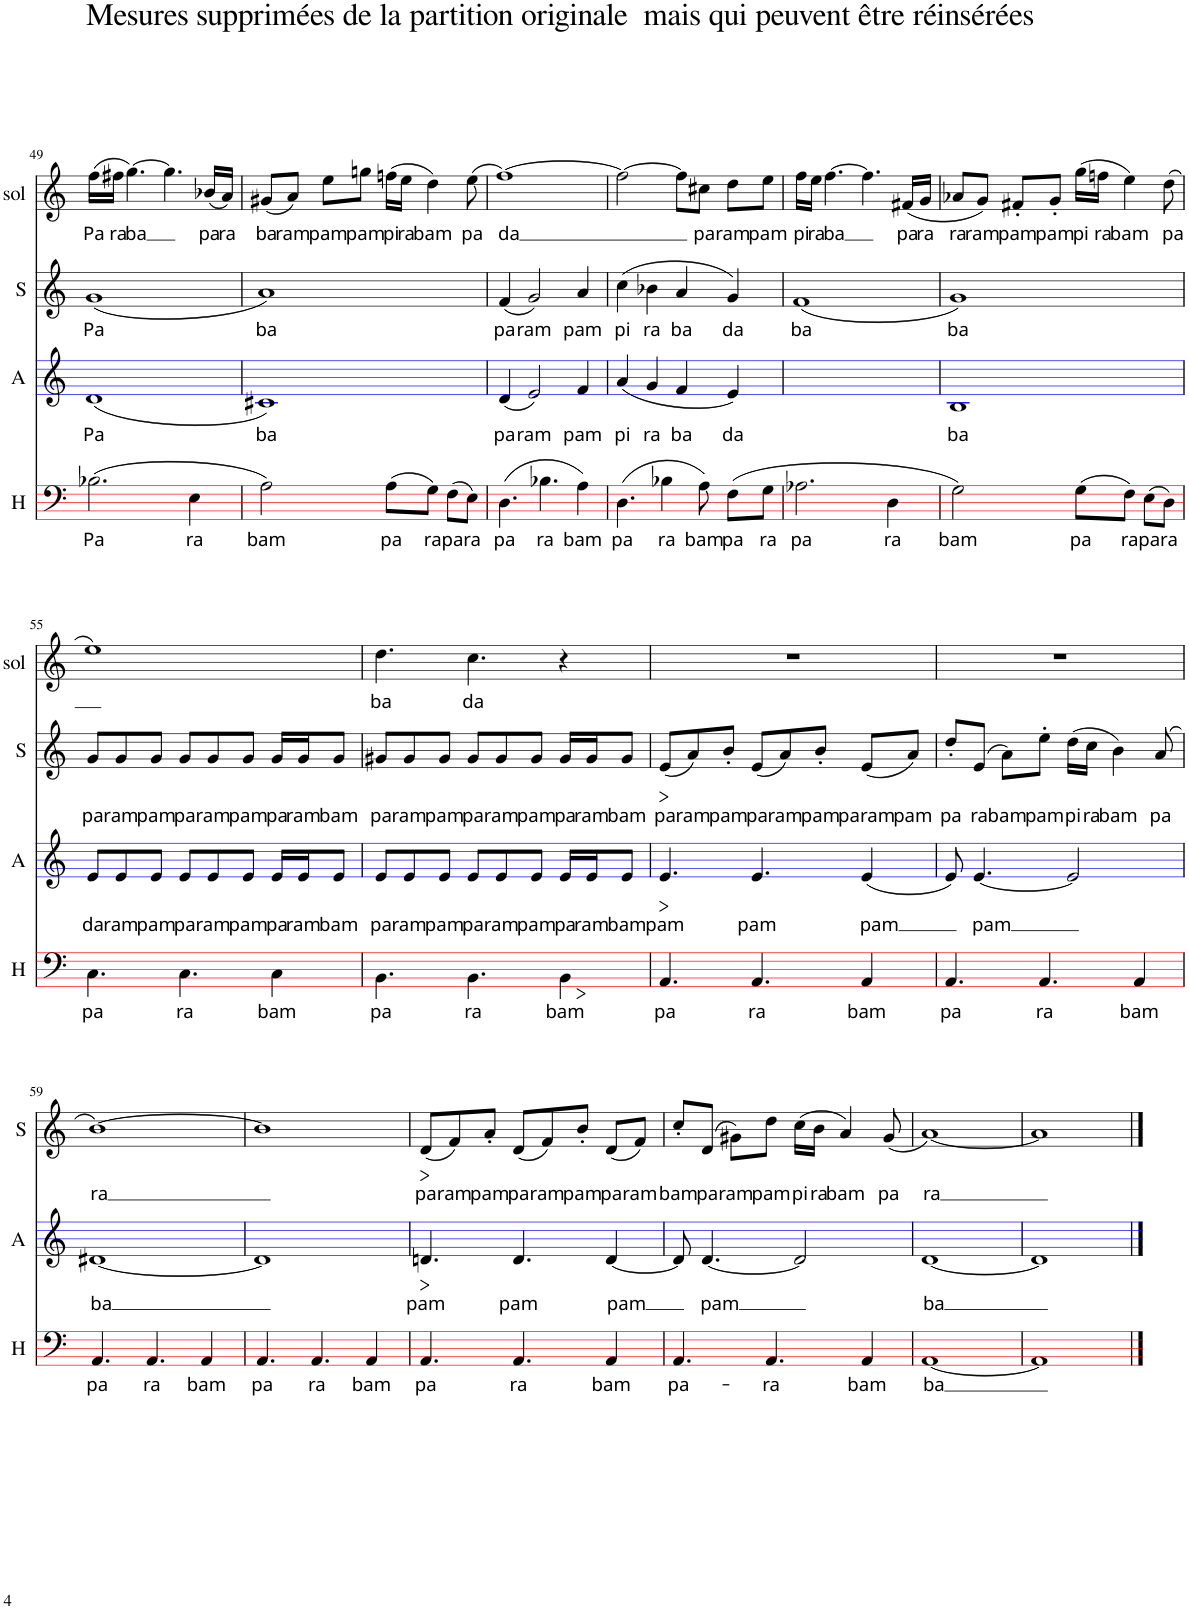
**kern	**text	**dynam	**kern	**text	**dynam	**kern	**text	**dynam	**kern	**text
*part4	*part4	*part4	*part3	*part3	*part3	*part2	*part2	*part2	*part1	*part1
*staff4	*staff4	*staff4	*staff3	*staff3	*staff3	*staff2	*staff2	*staff2	*staff1	*staff1
*I"H.	*	*	*I"Alto	*	*	*I"Sop	*	*	*I"Sol	*
*I'H	*	*	*I'A	*	*	*I'S	*	*	*I'sol	*
!!LO:PB:g=z
*clefF4	*	*	*clefG2	*	*	*clefG2	*	*	*clefG2	*
*	*	*	*	*	*	*Trd5c9	*	*	*	*
*k[]	*	*	*k[]	*	*	*k[]	*	*	*k[]	*
*M4/4	*	*	*M4/4	*	*	*M4/4	*	*	*M4/4	*
=49	=49	=49	=49	=49	=49	=49	=49	=49	=49	=49
!	!LO:LY:b	!	!	!LO:LY:b	!	!	!LO:LY:b	!	!	!LO:LY:b
(>2.B-X\	Pa	.	(<1d	Pa	.	(<1g	Pa	.	(>16ff\LL	Pa
!	!	!	!	!	!	!	!	!	!	!LO:LY:b
.	.	.	.	.	.	.	.	.	16ff#X\JJ	ra
!	!	!	!	!	!	!	!	!	!	!LO:LY:b
.	.	.	.	.	.	.	.	.	[>4.gg\)	ba
.	.	.	.	.	.	.	.	.	4.gg\]	.
!	!LO:LY:b	!	!	!	!	!	!	!	!	!
4E\	ra	.	.	.	.	.	.	.	.	.
!	!	!	!	!	!	!	!	!	!	!LO:LY:b
.	.	.	.	.	.	.	.	.	(<16b-X/LL	pa
!	!	!	!	!	!	!	!	!	!	!LO:LY:b
.	.	.	.	.	.	.	.	.	16a/JJ)	ra
=50	=50	=50	=50	=50	=50	=50	=50	=50	=50	=50
!	!LO:LY:b	!	!	!LO:LY:b	!	!	!LO:LY:b	!	!	!LO:LY:b
2A\)	bam	.	1c#X)	ba	.	1a)	ba	.	(<8g#X/L	ba
!	!	!	!	!	!	!	!	!	!	!LO:LY:b
.	.	.	.	.	.	.	.	.	8a/J)	ram
!	!	!	!	!	!	!	!	!	!	!LO:LY:b
.	.	.	.	.	.	.	.	.	8ee\L	pam
!	!	!	!	!	!	!	!	!	!	!LO:LY:b
.	.	.	.	.	.	.	.	.	8ggn\J	pam
!	!LO:LY:b	!	!	!	!	!	!	!	!	!LO:LY:b
(>8A\L	pa	.	.	.	.	.	.	.	(>16ffn\LL	pi
!	!	!	!	!	!	!	!	!	!	!LO:LY:b
.	.	.	.	.	.	.	.	.	16ee\JJ	ra
!	!LO:LY:b	!	!	!	!	!	!	!	!	!LO:LY:b
8G\J)	ra	.	.	.	.	.	.	.	4dd\)	bam
!	!LO:LY:b	!	!	!	!	!	!	!	!	!
(>8F\L	pa	.	.	.	.	.	.	.	.	.
!	!LO:LY:b	!	!	!	!	!	!	!	!	!LO:LY:b
8E\J)	ra	.	.	.	.	.	.	.	(>8ee\	pa
=51	=51	=51	=51	=51	=51	=51	=51	=51	=51	=51
!	!LO:LY:b	!	!	!LO:LY:b	!	!	!LO:LY:b	!	!	!LO:LY:b
(>4.D\	pa	.	(<4d/	pa	.	(<4f/	pa	.	[1ff)	da
!	!	!	!	!LO:LY:b	!	!	!LO:LY:b	!	!	!
.	.	.	2e/)	ram	.	2g/)	ram	.	.	.
!	!LO:LY:b	!	!	!	!	!	!	!	!	!
4.B-X\	ra	.	.	.	.	.	.	.	.	.
!	!LO:LY:b	!	!	!LO:LY:b	!	!	!LO:LY:b	!	!	!
4A\)	bam	.	4f/	pam	.	4a/	pam	.	.	.
=52	=52	=52	=52	=52	=52	=52	=52	=52	=52	=52
!	!LO:LY:b	!	!	!LO:LY:b	!	!	!LO:LY:b	!	!	!
(>4.D\	pa	.	(<4a/	pi	.	(>4cc\	pi	.	2ff\_	.
!	!	!	!	!LO:LY:b	!	!	!LO:LY:b	!	!	!
.	.	.	4g/	ra	.	4b-X\	ra	.	.	.
!	!LO:LY:b	!	!	!	!	!	!	!	!	!
4B-X\	ra	.	.	.	.	.	.	.	.	.
!	!	!	!	!LO:LY:b	!	!	!LO:LY:b	!	!	!
.	.	.	4f/	ba	.	4a/	ba	.	8ff\L]	.
!	!LO:LY:b	!	!	!	!	!	!	!	!	!LO:LY:b
8A\)	bam	.	.	.	.	.	.	.	8cc#X\J	pa
!	!LO:LY:b	!	!	!LO:LY:b	!	!	!LO:LY:b	!	!	!LO:LY:b
(>8F\L	pa	.	4e/)	da	.	4g/)	da	.	8dd\L	ram
!	!LO:LY:b	!	!	!	!	!	!	!	!	!LO:LY:b
8G\J	ra	.	.	.	.	.	.	.	8ee\J	pam
=53	=53	=53	=53	=53	=53	=53	=53	=53	=53	=53
!	!LO:LY:b	!	!	!	!	!	!LO:LY:b	!	!	!LO:LY:b
2.A-X\	pa	.	1ryy	.	.	(<1f	ba	.	16ff\LL	pi
!	!	!	!	!	!	!	!	!	!	!LO:LY:b
.	.	.	.	.	.	.	.	.	16ee\JJ	ra
!	!	!	!	!	!	!	!	!	!	!LO:LY:b
.	.	.	.	.	.	.	.	.	[>4.ff\	ba
.	.	.	.	.	.	.	.	.	4.ff\]	.
!	!LO:LY:b	!	!	!	!	!	!	!	!	!
4D\	ra	.	.	.	.	.	.	.	.	.
!	!	!	!	!	!	!	!	!	!	!LO:LY:b
.	.	.	.	.	.	.	.	.	(<16f#X/LL	pa
!	!	!	!	!	!	!	!	!	!	!LO:LY:b
.	.	.	.	.	.	.	.	.	16g/JJ	ra
=54	=54	=54	=54	=54	=54	=54	=54	=54	=54	=54
!	!LO:LY:b	!	!	!LO:LY:b	!	!	!LO:LY:b	!	!	!LO:LY:b
2G\)	bam	.	1B	ba	.	1g)	ba	.	8a-X/L	ra
!	!	!	!	!	!	!	!	!	!	!LO:LY:b
.	.	.	.	.	.	.	.	.	8g/J)	ram
!	!	!	!	!	!	!	!	!	!	!LO:LY:b
.	.	.	.	.	.	.	.	.	8f#X'/L	pam
!	!	!	!	!	!	!	!	!	!	!LO:LY:b
.	.	.	.	.	.	.	.	.	8g'/J	pam
!	!LO:LY:b	!	!	!	!	!	!	!	!	!LO:LY:b
(>8G\L	pa	.	.	.	.	.	.	.	(>16gg\LL	pi
!	!	!	!	!	!	!	!	!	!	!LO:LY:b
.	.	.	.	.	.	.	.	.	16ffn\JJ	ra
!	!LO:LY:b	!	!	!	!	!	!	!	!	!LO:LY:b
8F\J)	ra	.	.	.	.	.	.	.	4ee\)	bam
!	!LO:LY:b	!	!	!	!	!	!	!	!	!
(>8E\L	pa	.	.	.	.	.	.	.	.	.
!	!LO:LY:b	!	!	!	!	!	!	!	!	!LO:LY:b
8D\J)	ra	.	.	.	.	.	.	.	(>8dd\	pa
.	.	.	.	.	]	.	.	]	.	.
!!LO:LB:g=z
=55	=55	=55	=55	=55	=55	=55	=55	=55	=55	=55
!	!LO:LY:b	!LO:HP:b	!	!LO:LY:b	!LO:HP:b	!	!LO:LY:b	!LO:HP:b	!	!
4.C\	pa	>	8e/L	da	>	8g/L	pa	>	1ee)	.
!	!	!	!	!LO:LY:b	!	!	!LO:LY:b	!	!	!
.	.	.	8e/	ram	.	8g/	ram	.	.	.
!	!	!	!	!LO:LY:b	!	!	!LO:LY:b	!	!	!
.	.	.	8e/J	pam	.	8g/J	pam	.	.	.
!	!LO:LY:b	!	!	!LO:LY:b	!	!	!LO:LY:b	!	!	!
4.C\	ra	.	8e/L	pa	.	8g/L	pa	.	.	.
!	!	!	!	!LO:LY:b	!	!	!LO:LY:b	!	!	!
.	.	.	8e/	ram	.	8g/	ram	.	.	.
!	!	!	!	!LO:LY:b	!	!	!LO:LY:b	!	!	!
.	.	.	8e/J	pam	.	8g/J	pam	.	.	.
!	!LO:LY:b	!	!	!LO:LY:b	!	!	!LO:LY:b	!	!	!
4C\	bam	.	16e/LL	pa	.	16g/LL	pa	.	.	.
!	!	!	!	!LO:LY:b	!	!	!LO:LY:b	!	!	!
.	.	.	16e/J	ram	.	16g/J	ram	.	.	.
!	!	!	!	!LO:LY:b	!	!	!LO:LY:b	!	!	!
.	.	.	8e/J	bam	.	8g/J	bam	.	.	.
=56	=56	=56	=56	=56	=56	=56	=56	=56	=56	=56
!	!LO:LY:b	!	!	!LO:LY:b	!	!	!LO:LY:b	!	!	!LO:LY:b
4.BB\	pa	.	8e/L	pa	.	8g#X/L	pa	.	4.dd\	ba
!	!	!	!	!LO:LY:b	!	!	!LO:LY:b	!	!	!
.	.	.	8e/	ram	.	8g#/	ram	.	.	.
!	!	!	!	!LO:LY:b	!	!	!LO:LY:b	!	!	!
.	.	.	8e/J	pam	.	8g#/J	pam	.	.	.
!	!LO:LY:b	!	!	!LO:LY:b	!	!	!LO:LY:b	!	!	!LO:LY:b
4.BB\	ra	.	8e/L	pa	.	8g#/L	pa	.	4.cc\	da
!	!	!	!	!LO:LY:b	!	!	!LO:LY:b	!	!	!
.	.	.	8e/	ram	.	8g#/	ram	.	.	.
!	!	!	!	!LO:LY:b	!	!	!LO:LY:b	!	!	!
.	.	.	8e/J	pam	.	8g#/J	pam	.	.	.
!	!LO:LY:b	!	!	!LO:LY:b	!	!	!LO:LY:b	!	!	!
4BB\	bam	]	16e/LL	pa	.	16g#/LL	pa	.	4r	.
!	!	!	!	!LO:LY:b	!	!	!LO:LY:b	!	!	!
.	.	.	16e/J	ram	.	16g#/J	ram	.	.	.
!	!	!	!	!LO:LY:b	!	!	!LO:LY:b	!	!	!
.	.	.	8e/J	bam	.	8g#/J	bam	.	.	.
.	.	.	.	.	]	.	.	]	.	.
=57	=57	=57	=57	=57	=57	=57	=57	=57	=57	=57
!	!LO:LY:b	!	!	!LO:LY:b	!LO:HP:b	!	!LO:LY:b	!LO:HP:b	!	!
4.AA/	pa	.	4.e/	pam	>	(<8e/L	pa	>	1r	.
!	!	!	!	!	!	!	!LO:LY:b	!	!	!
.	.	.	.	.	.	8a/)	ram	.	.	.
!	!	!	!	!	!	!	!LO:LY:b	!	!	!
.	.	.	.	.	.	8b'/J	pam	.	.	.
!	!LO:LY:b	!	!	!LO:LY:b	!	!	!LO:LY:b	!	!	!
4.AA/	ra	.	4.e/	pam	.	(<8e/L	pa	.	.	.
!	!	!	!	!	!	!	!LO:LY:b	!	!	!
.	.	.	.	.	.	8a/)	ram	.	.	.
!	!	!	!	!	!	!	!LO:LY:b	!	!	!
.	.	.	.	.	.	8b'/J	pam	.	.	.
!	!LO:LY:b	!	!	!LO:LY:b	!	!	!LO:LY:b	!	!	!
4AA/	bam	.	(<4e/	pam	.	(<8e/L	param	.	.	.
!	!	!	!	!	!	!	!LO:LY:b	!	!	!
.	.	.	.	.	.	8a/J)	pam	.	.	.
=58	=58	=58	=58	=58	=58	=58	=58	=58	=58	=58
!	!LO:LY:b	!	!	!	!	!	!LO:LY:b	!	!	!
4.AA/	pa	.	8e/)	.	.	8dd'/L	pa	.	1r	.
!	!	!	!	!LO:LY:b	!	!	!LO:LY:b	!	!	!
.	.	.	[<4.e/	pam	.	(>8e/J	ra	.	.	.
!	!	!	!	!	!	!	!LO:LY:b	!	!	!
.	.	.	.	.	.	8a\L)	bam	.	.	.
!	!LO:LY:b	!	!	!	!	!	!LO:LY:b	!	!	!
4.AA/	ra	.	.	.	.	8ee'\J	pam	.	.	.
!	!	!	!	!	!	!	!LO:LY:b	!	!	!
.	.	.	2e/]	.	.	(>16dd\LL	pi	.	.	.
!	!	!	!	!	!	!	!LO:LY:b	!	!	!
.	.	.	.	.	.	16cc\JJ	ra	.	.	.
!	!	!	!	!	!	!	!LO:LY:b	!	!	!
.	.	.	.	.	.	4b\)	bam	.	.	.
!	!LO:LY:b	!	!	!	!	!	!	!	!	!
4AA/	bam	.	.	.	.	.	.	.	.	.
!	!	!	!	!	!	!	!LO:LY:b	!	!	!
.	.	.	.	.	.	(>8a/	pa	.	.	.
!!LO:LB:g=z
=59	=59	=59	=59	=59	=59	=59	=59	=59	=59	=59
!	!LO:LY:b	!	!	!LO:LY:b	!	!	!LO:LY:b	!	!	!
4.AA/	pa	.	[<1d#X	ba	.	[1b)	ra	.	1r	.
!	!LO:LY:b	!	!	!	!	!	!	!	!	!
4.AA/	ra	.	.	.	.	.	.	.	.	.
!	!LO:LY:b	!	!	!	!	!	!	!	!	!
4AA/	bam	.	.	.	.	.	.	.	.	.
=60	=60	=60	=60	=60	=60	=60	=60	=60	=60	=60
!	!LO:LY:b	!	!	!	!	!	!	!	!	!
4.AA/	pa	.	1d#]	.	.	1b]	.	.	1r	.
!	!LO:LY:b	!	!	!	!	!	!	!	!	!
4.AA/	ra	.	.	.	.	.	.	.	.	.
!	!LO:LY:b	!	!	!	!	!	!	!	!	!
4AA/	bam	.	.	.	.	.	.	.	.	.
.	.	.	.	.	]	.	.	]	.	.
=61	=61	=61	=61	=61	=61	=61	=61	=61	=61	=61
!	!LO:LY:b	!	!	!LO:LY:b	!LO:HP:b	!	!LO:LY:b	!LO:HP:b	!	!
4.AA/	pa	.	4.dn/	pam	>	(<8d/L	pa	>	1r	.
!	!	!	!	!	!	!	!LO:LY:b	!	!	!
.	.	.	.	.	.	8f/)	ram	.	.	.
!	!	!	!	!	!	!	!LO:LY:b	!	!	!
.	.	.	.	.	.	8a'/J	pam	.	.	.
!	!LO:LY:b	!	!	!LO:LY:b	!	!	!LO:LY:b	!	!	!
4.AA/	ra	.	4.d/	pam	.	(<8d/L	pa	.	.	.
!	!	!	!	!	!	!	!LO:LY:b	!	!	!
.	.	.	.	.	.	8f/)	ram	.	.	.
!	!	!	!	!	!	!	!LO:LY:b	!	!	!
.	.	.	.	.	.	8b'/J	pam	.	.	.
!	!LO:LY:b	!	!	!LO:LY:b	!	!	!LO:LY:b	!	!	!
4AA/	bam	.	[<4d/	pam	.	(<8d/L	pa	.	.	.
!	!	!	!	!	!	!	!LO:LY:b	!	!	!
.	.	.	.	.	.	8f/J)	ram	.	.	.
=62	=62	=62	=62	=62	=62	=62	=62	=62	=62	=62
!	!LO:LY:b	!	!	!	!	!	!LO:LY:b	!	!	!
4.AA/	pa-	.	8d/]	.	.	8cc'/L	bam	.	1r	.
!	!	!	!	!LO:LY:b	!	!	!LO:LY:b	!	!	!
.	.	.	[<4.d/	pam	.	(>8d/J	pa	.	.	.
!	!	!	!	!	!	!	!LO:LY:b	!	!	!
.	.	.	.	.	.	8g#X\L)	ram	.	.	.
!	!LO:LY:b	!	!	!	!	!	!LO:LY:b	!	!	!
4.AA/	-ra	.	.	.	.	8dd\J	pam	.	.	.
!	!	!	!	!	!	!	!LO:LY:b	!	!	!
.	.	.	2d/]	.	.	(>16cc\LL	pi	.	.	.
!	!	!	!	!	!	!	!LO:LY:b	!	!	!
.	.	.	.	.	.	16b\JJ	ra	.	.	.
!	!	!	!	!	!	!	!LO:LY:b	!	!	!
.	.	.	.	.	.	4a/)	bam	.	.	.
!	!LO:LY:b	!	!	!	!	!	!	!	!	!
4AA/	bam	.	.	.	.	.	.	.	.	.
!	!	!	!	!	!	!	!LO:LY:b	!	!	!
.	.	.	.	.	.	(<8g#/	pa	.	.	.
=63	=63	=63	=63	=63	=63	=63	=63	=63	=63	=63
!	!LO:LY:b	!	!	!LO:LY:b	!	!	!LO:LY:b	!	!	!
[1AA	ba	.	[<1d	ba	.	[1a)	ra	.	1r	.
=64	=64	=64	=64	=64	=64	=64	=64	=64	=64	=64
1AA]	.	.	1d]	.	.	1a]	.	.	1r	.
==	==	==	==	==	==	==	==	==	==	==
*-	*-	*-	*-	*-	*-	*-	*-	*-	*-	*-
